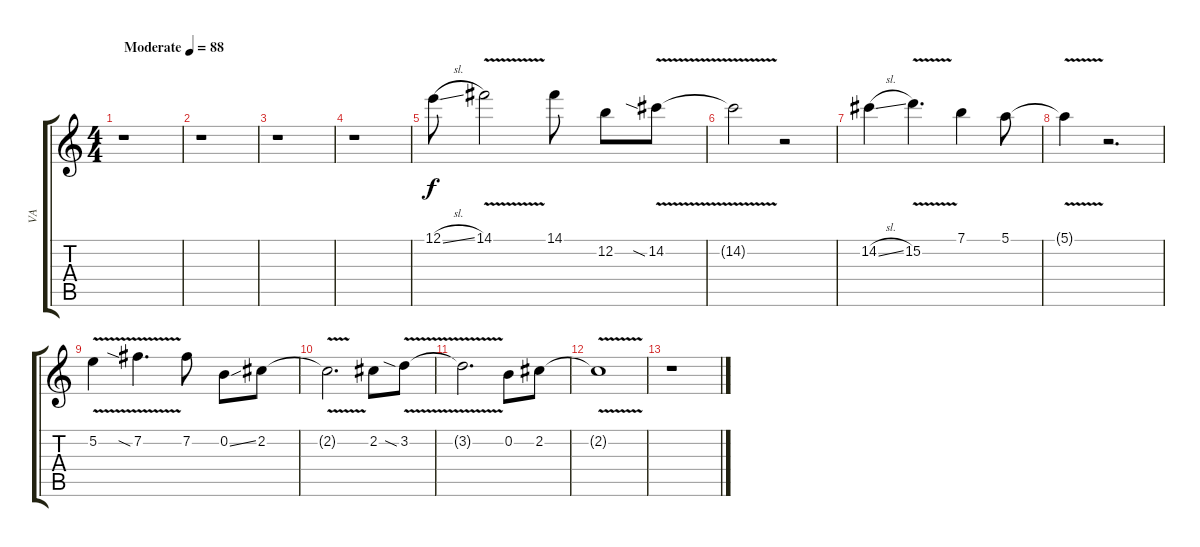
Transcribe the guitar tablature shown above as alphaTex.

\track ("VA" "VA") {instrument acousticguitarnylon}
\staff {score tabs}
\tuning (E4 B3 G3 D3 A2 E2) {hide}
\ts (4 4)
\tempo (88 "Moderate")
\clef g2
\ks c
r.1{dy f instrument acousticguitarnylon} |
r.1 |
r.1 |
r.1 |
12.1{sl}.8{volume 8} 14.1{v}.2{volume 8} 14.1.8 12.2.8 14.2{v sia}.8 |
14.2{v t}.2 r.2 |
14.2{sl}.4 15.2{v}.4{d} 7.1.4 5.1.8 |
5.1{v t}.4 r.2{d} |
5.2{v}.4 7.2{v sia}.4{d} 7.2.8{volume 1} 0.2{ss}.8 2.2.8 |
2.2{v t}.2{d} 2.2.8 3.2{v sia}.8 |
3.2{t}.2{d} 0.2.8 2.2.8 |
2.2{v t}.1 |
r.1
